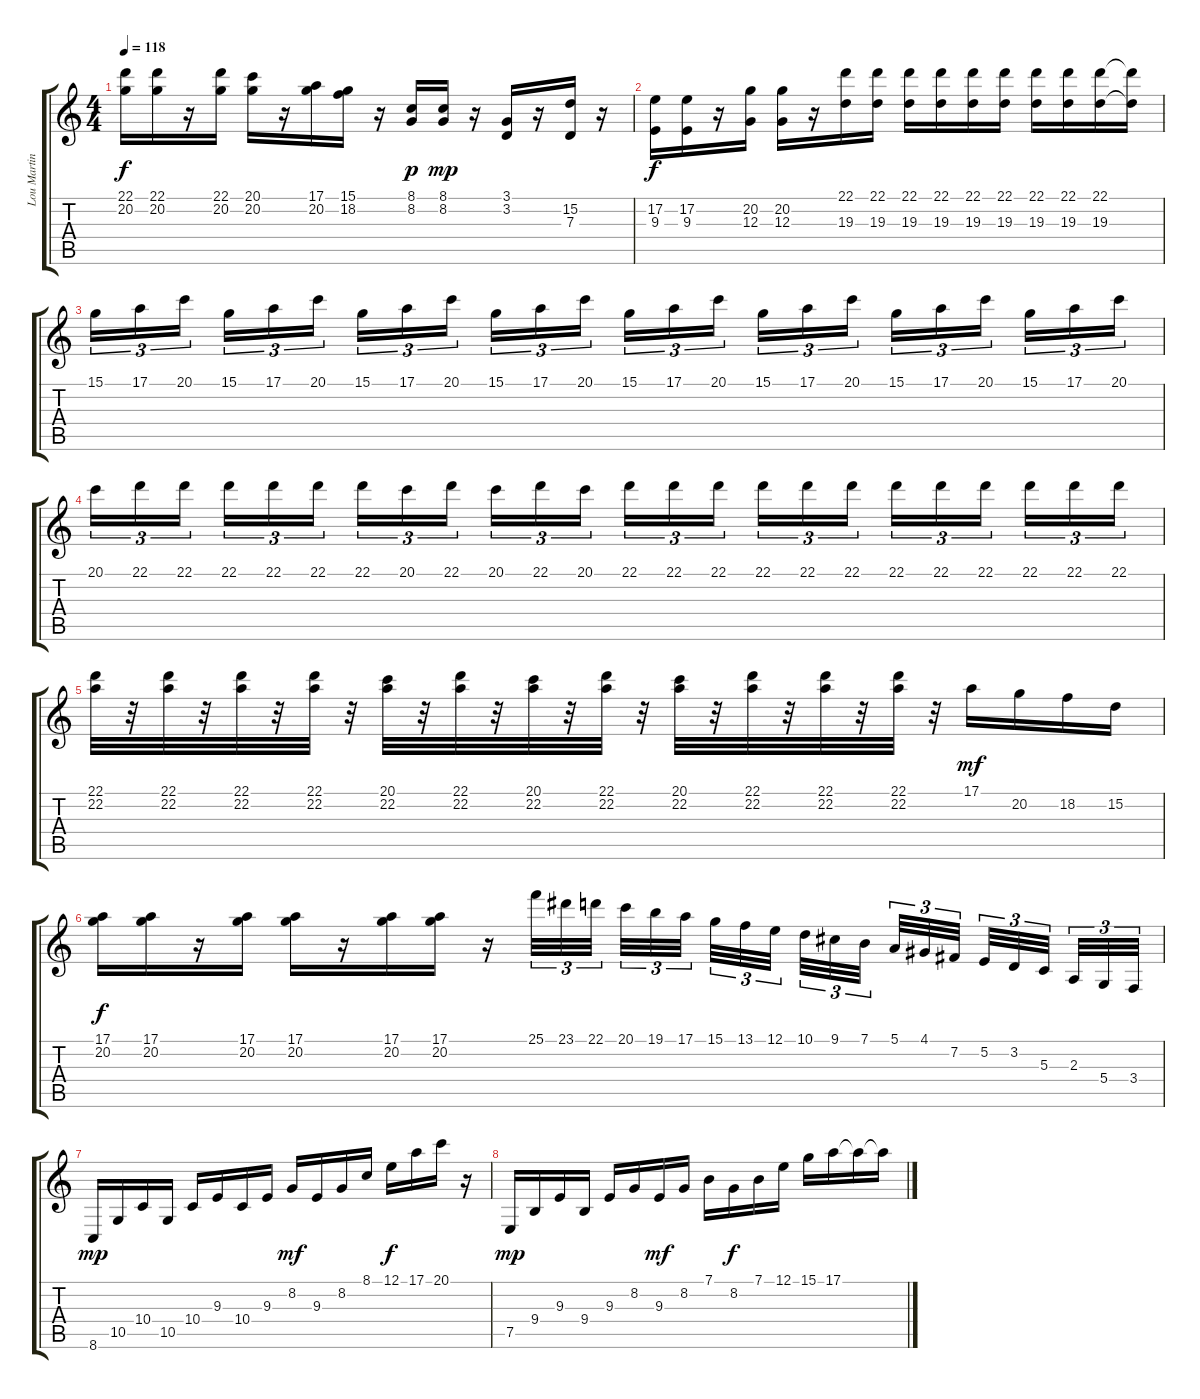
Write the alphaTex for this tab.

\track ("Lou Martin" "Lou Martin") {instrument honkytonkpiano}
\staff {score tabs}
\tuning (E4 B3 G3 D3 A2 E2) {hide}
\ts (4 4)
\tempo 118
\clef g2
\ks c
(22.1 20.2).16{dy f} (22.1 20.2).16 r.16 (22.1 20.2).16 (20.1 20.2).16 r.16 (17.1 20.2).16 (15.1 18.2).16 r.16 (8.1 8.2).16{dy p} (8.1 8.2).16{dy mp} r.16 (3.1 3.2).16 r.16 (15.2 7.3).16 r.16 |
(17.2 9.3).16{dy f} (17.2 9.3).16 r.16 (20.2 12.3).16 (20.2 12.3).16 r.16 (22.1 19.3).16 (22.1 19.3).16 (22.1 19.3).16 (22.1 19.3).16 (22.1 19.3).16 (22.1 19.3).16 (22.1 19.3).16 (22.1 19.3).16 (22.1 19.3).16 (22.1{t} 19.3{t}).16 |
15.1.16{tu (3 2)} 17.1.16{tu (3 2)} 20.1.16{tu (3 2)} 15.1.16{tu (3 2)} 17.1.16{tu (3 2)} 20.1.16{tu (3 2)} 15.1.16{tu (3 2)} 17.1.16{tu (3 2)} 20.1.16{tu (3 2)} 15.1.16{tu (3 2)} 17.1.16{tu (3 2)} 20.1.16{tu (3 2)} 15.1.16{tu (3 2)} 17.1.16{tu (3 2)} 20.1.16{tu (3 2)} 15.1.16{tu (3 2)} 17.1.16{tu (3 2)} 20.1.16{tu (3 2)} 15.1.16{tu (3 2)} 17.1.16{tu (3 2)} 20.1.16{tu (3 2)} 15.1.16{tu (3 2)} 17.1.16{tu (3 2)} 20.1.16{tu (3 2)} |
20.1.16{tu (3 2)} 22.1.16{tu (3 2)} 22.1.16{tu (3 2)} 22.1.16{tu (3 2)} 22.1.16{tu (3 2)} 22.1.16{tu (3 2)} 22.1.16{tu (3 2)} 20.1.16{tu (3 2)} 22.1.16{tu (3 2)} 20.1.16{tu (3 2)} 22.1.16{tu (3 2)} 20.1.16{tu (3 2)} 22.1.16{tu (3 2)} 22.1.16{tu (3 2)} 22.1.16{tu (3 2)} 22.1.16{tu (3 2)} 22.1.16{tu (3 2)} 22.1.16{tu (3 2)} 22.1.16{tu (3 2)} 22.1.16{tu (3 2)} 22.1.16{tu (3 2)} 22.1.16{tu (3 2)} 22.1.16{tu (3 2)} 22.1.16{tu (3 2)} |
(22.1 22.2).32 r.32 (22.1 22.2).32 r.32 (22.1 22.2).32 r.32 (22.1 22.2).32 r.32 (20.1 22.2).32 r.32 (22.1 22.2).32 r.32 (20.1 22.2).32 r.32 (22.1 22.2).32 r.32 (20.1 22.2).32 r.32 (22.1 22.2).32 r.32 (22.1 22.2).32 r.32 (22.1 22.2).32 r.32 17.1.16{dy mf} 20.2.16 18.2.16 15.2.16 |
(17.1 20.2).16{dy f} (17.1 20.2).16 r.16 (17.1 20.2).16 (17.1 20.2).16 r.16 (17.1 20.2).16 (17.1 20.2).16 r.16 25.1.32{tu (3 2)} 23.1.32{tu (3 2)} 22.1.32{tu (3 2)} 20.1.32{tu (3 2)} 19.1.32{tu (3 2)} 17.1.32{tu (3 2)} 15.1.32{tu (3 2)} 13.1.32{tu (3 2)} 12.1.32{tu (3 2)} 10.1.32{tu (3 2)} 9.1.32{tu (3 2)} 7.1.32{tu (3 2)} 5.1.32{tu (3 2)} 4.1.32{tu (3 2)} 7.2.32{tu (3 2)} 5.2.32{tu (3 2)} 3.2.32{tu (3 2)} 5.3.32{tu (3 2)} 2.3.32{tu (3 2)} 5.4.32{tu (3 2)} 3.4.32{tu (3 2)} |
8.6.16{dy mp} 10.5.16 10.4.16 10.5.16 10.4.16 9.3.16 10.4.16 9.3.16 8.2.16{dy mf} 9.3.16 8.2.16 8.1.16 12.1.16{dy f} 17.1.16 20.1.16 r.16 |
7.5.16{dy mp} 9.4.16 9.3.16 9.4.16 9.3.16 8.2.16 9.3.16{dy mf} 8.2.16 7.1.16 8.2.16{dy f} 7.1.16 12.1.16 15.1.16 17.1.16 17.1{t}.16 17.1{t}.16
